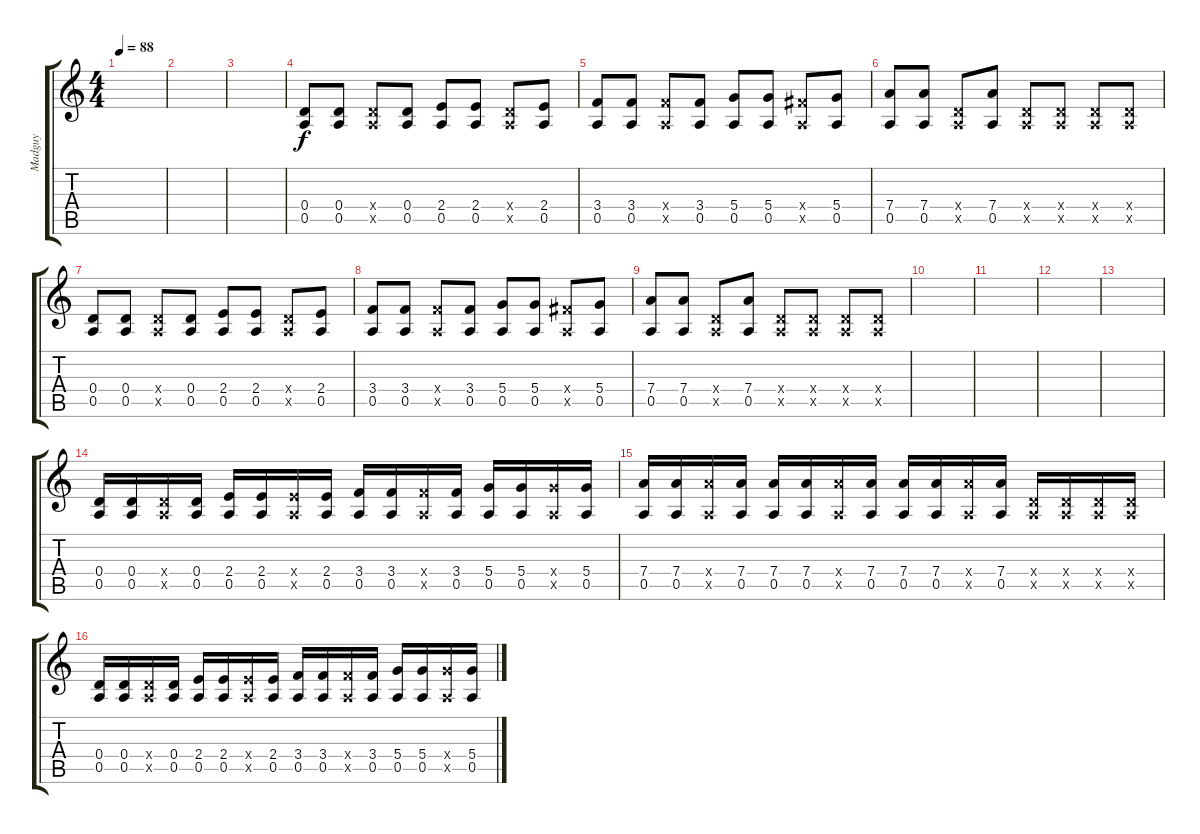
\track ("Madguy" "Madguy") {instrument electricguitarjazz}
\staff {score tabs}
\tuning (E4 B3 G3 D3 A2 D2) {hide}
\ts (4 4)
\tempo 88
\clef g2
\ks c
|
|
|
(0.4 0.5).8{instrument acousticguitarnylon} (0.4 0.5).8 (0.4{x} 0.5{x}).8 (0.4 0.5).8 (2.4 0.5).8 (2.4 0.5).8 (0.4{x} 0.5{x}).8 (2.4 0.5).8 |
(3.4 0.5).8 (3.4 0.5).8 (3.4{x} 0.5{x}).8 (3.4 0.5).8 (5.4 0.5).8 (5.4 0.5).8 (4.4{x} 0.5{x}).8 (5.4 0.5).8 |
(7.4 0.5).8 (7.4 0.5).8 (0.4{x} 0.5{x}).8 (7.4 0.5).8 (0.4{x} 0.5{x}).8 (0.4{x} 0.5{x}).8 (0.4{x} 0.5{x}).8 (0.4{x} 0.5{x}).8 |
(0.4 0.5).8 (0.4 0.5).8 (0.4{x} 0.5{x}).8 (0.4 0.5).8 (2.4 0.5).8 (2.4 0.5).8 (0.4{x} 0.5{x}).8 (2.4 0.5).8 |
(3.4 0.5).8 (3.4 0.5).8 (3.4{x} 0.5{x}).8 (3.4 0.5).8 (5.4 0.5).8 (5.4 0.5).8 (4.4{x} 0.5{x}).8 (5.4 0.5).8 |
(7.4 0.5).8 (7.4 0.5).8 (0.4{x} 0.5{x}).8 (7.4 0.5).8 (0.4{x} 0.5{x}).8 (0.4{x} 0.5{x}).8 (0.4{x} 0.5{x}).8 (0.4{x} 0.5{x}).8 |
|
|
|
|
(0.4 0.5).16{instrument distortionguitar} (0.4 0.5).16 (0.4{x} 0.5{x}).16 (0.4 0.5).16 (2.4 0.5).16 (2.4 0.5).16 (2.4{x} 0.5{x}).16 (2.4 0.5).16 (3.4 0.5).16 (3.4 0.5).16 (3.4{x} 0.5{x}).16 (3.4 0.5).16 (5.4 0.5).16 (5.4 0.5).16 (5.4{x} 0.5{x}).16 (5.4 0.5).16 |
(7.4 0.5).16 (7.4 0.5).16 (7.4{x} 0.5{x}).16 (7.4 0.5).16 (7.4 0.5).16 (7.4 0.5).16 (7.4{x} 0.5{x}).16 (7.4 0.5).16 (7.4 0.5).16 (7.4 0.5).16 (7.4{x} 0.5{x}).16 (7.4 0.5).16 (0.4{x} 0.5{x}).16 (0.4{x} 0.5{x}).16 (0.4{x} 0.5{x}).16 (0.4{x} 0.5{x}).16 |
(0.4 0.5).16{instrument distortionguitar} (0.4 0.5).16 (0.4{x} 0.5{x}).16 (0.4 0.5).16 (2.4 0.5).16 (2.4 0.5).16 (2.4{x} 0.5{x}).16 (2.4 0.5).16 (3.4 0.5).16 (3.4 0.5).16 (3.4{x} 0.5{x}).16 (3.4 0.5).16 (5.4 0.5).16 (5.4 0.5).16 (5.4{x} 0.5{x}).16 (5.4 0.5).16
